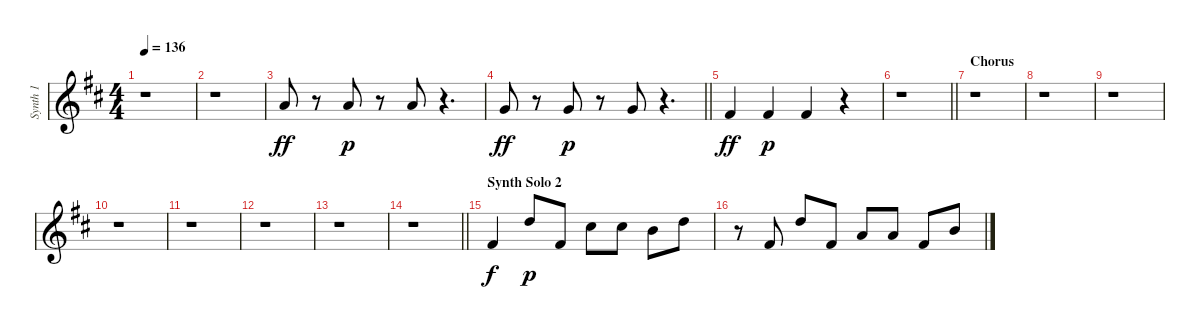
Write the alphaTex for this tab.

\track ("Synth 1" "Synth 1") {instrument xylophone}
\staff {score}
\tuning (E4 B3 G3 D3 A2 E2) {hide}
\ts (4 4)
\tempo 136
\clef g2
\ks bminor
r.1{dy mf} |
r.1 |
5.1.8{dy ff} r.8 5.1.8{dy p} r.8 5.1.8 r.4{d} |
\barLineRight lightlight
3.1.8{dy ff} r.8 3.1.8{dy p} r.8 3.1.8 r.4{d} |
2.1.4{dy ff} 2.1.4{dy p} 2.1.4 r.4 |
\barLineRight lightlight
r.1 |
\section ("" "Chorus")
r.1 |
r.1 |
r.1 |
r.1 |
r.1 |
r.1 |
r.1 |
\barLineRight lightlight
r.1 |
\section ("" "Synth Solo 2")
2.1.4{dy f} 10.1.8{dy p} 7.2.8 9.1.8 9.1.8 7.1.8 10.1.8 |
r.8 7.2.8 10.1.8 7.2.8 5.1.8 5.1.8 2.1.8 7.1.8
